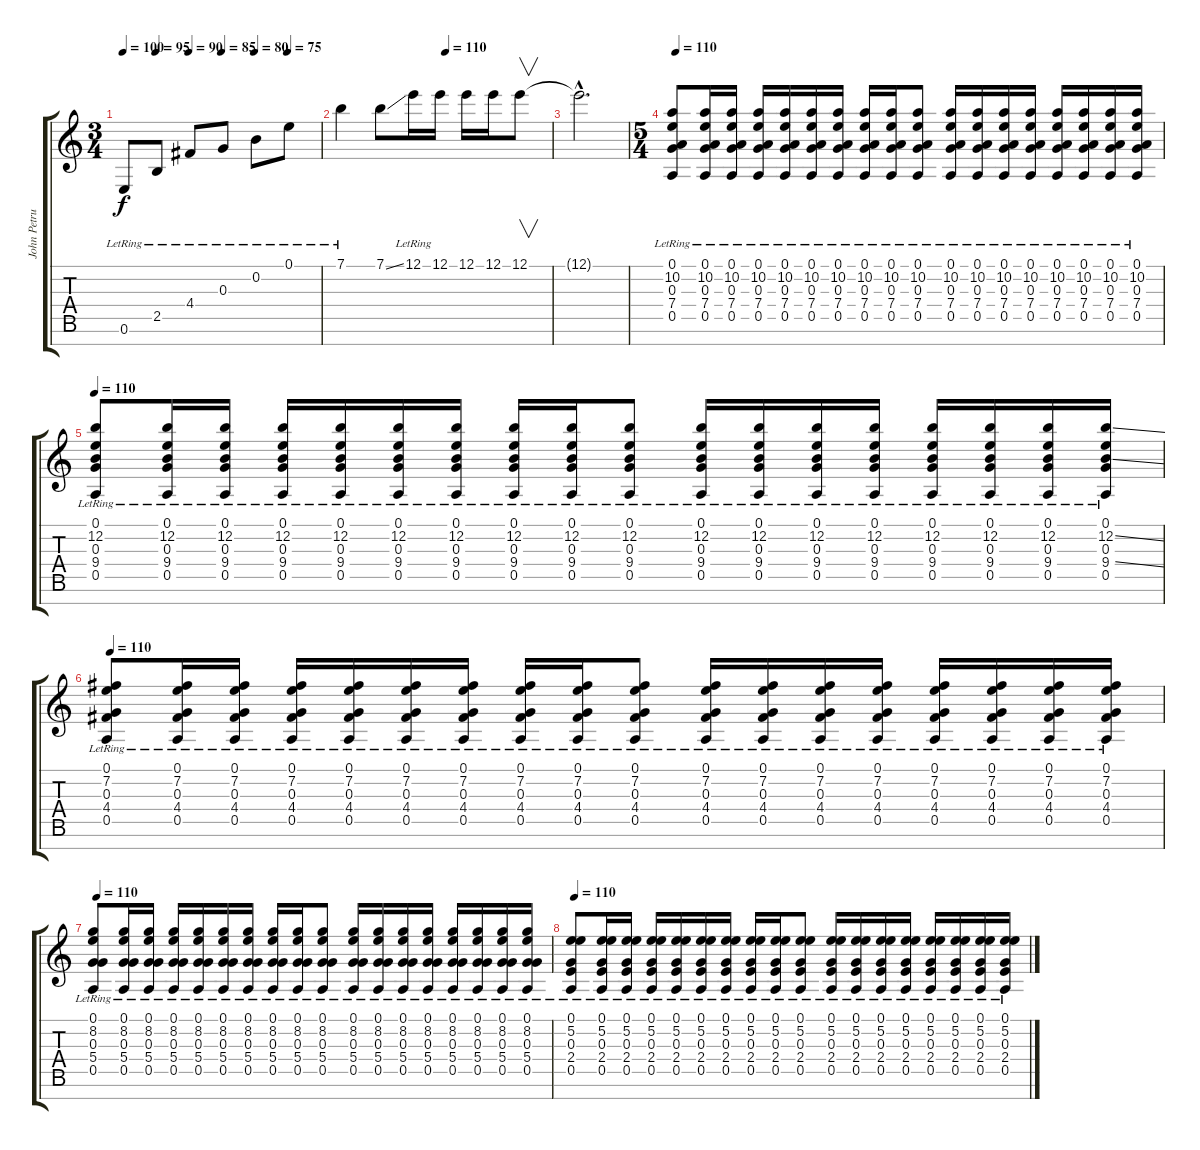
\track ("John Petrucci" "John Petru") {instrument acousticguitarsteel}
\staff {score tabs}
\tuning (E4 B3 G3 D3 A2 E2 B1) {hide}
\ts (3 4)
\tempo 100
\tempo (95 0.16666666666666666)
\tempo (90 0.3333333333333333)
\tempo (85 0.5)
\tempo (80 0.6666666666666666)
\tempo (75 0.8333333333333334)
\clef g2
\ks c
0.6{lr}.8{dy f instrument acousticguitarsteel} 2.5{lr}.8 4.4{lr}.8 0.3{lr}.8 0.2{lr}.8 0.1{lr}.8 |
\tempo (110 0.5)
7.1{lr}.4 7.1{ss}.8 12.1{lr}.16 12.1.16 12.1.16 12.1.16 12.1.8{v} |
12.1{hac t}.2{d} |
\ts (5 4)
\tempo 110
(0.1{lr} 10.2{lr} 0.3{lr} 7.4{lr} 0.5{lr}).8 (0.1{lr} 10.2{lr} 0.3{lr} 7.4{lr} 0.5{lr}).16 (0.1{lr} 10.2{lr} 0.3{lr} 7.4{lr} 0.5{lr}).16 (0.1{lr} 10.2{lr} 0.3{lr} 7.4{lr} 0.5{lr}).16 (0.1{lr} 10.2{lr} 0.3{lr} 7.4{lr} 0.5{lr}).16 (0.1{lr} 10.2{lr} 0.3{lr} 7.4{lr} 0.5{lr}).16 (0.1{lr} 10.2{lr} 0.3{lr} 7.4{lr} 0.5{lr}).16 (0.1{lr} 10.2{lr} 0.3{lr} 7.4{lr} 0.5{lr}).16 (0.1{lr} 10.2{lr} 0.3{lr} 7.4{lr} 0.5{lr}).16 (0.1{lr} 10.2{lr} 0.3{lr} 7.4{lr} 0.5{lr}).8 (0.1{lr} 10.2{lr} 0.3{lr} 7.4{lr} 0.5{lr}).16 (0.1{lr} 10.2{lr} 0.3{lr} 7.4{lr} 0.5{lr}).16 (0.1{lr} 10.2{lr} 0.3{lr} 7.4{lr} 0.5{lr}).16 (0.1{lr} 10.2{lr} 0.3{lr} 7.4{lr} 0.5{lr}).16 (0.1{lr} 10.2{lr} 0.3{lr} 7.4{lr} 0.5{lr}).16 (0.1{lr} 10.2{lr} 0.3{lr} 7.4{lr} 0.5{lr}).16 (0.1{lr} 10.2{lr} 0.3{lr} 7.4{lr} 0.5{lr}).16 (0.1{lr} 10.2{lr} 0.3{lr} 7.4{lr} 0.5{lr}).16 |
\tempo 110
(0.1{lr} 12.2{lr} 0.3{lr} 9.4{lr} 0.5{lr}).8 (0.1{lr} 12.2{lr} 0.3{lr} 9.4{lr} 0.5{lr}).16 (0.1{lr} 12.2{lr} 0.3{lr} 9.4{lr} 0.5{lr}).16 (0.1{lr} 12.2{lr} 0.3{lr} 9.4{lr} 0.5{lr}).16 (0.1{lr} 12.2{lr} 0.3{lr} 9.4{lr} 0.5{lr}).16 (0.1{lr} 12.2{lr} 0.3{lr} 9.4{lr} 0.5{lr}).16 (0.1{lr} 12.2{lr} 0.3{lr} 9.4{lr} 0.5{lr}).16 (0.1{lr} 12.2{lr} 0.3{lr} 9.4{lr} 0.5{lr}).16 (0.1{lr} 12.2{lr} 0.3{lr} 9.4{lr} 0.5{lr}).16 (0.1{lr} 12.2{lr} 0.3{lr} 9.4{lr} 0.5{lr}).8 (0.1{lr} 12.2{lr} 0.3{lr} 9.4{lr} 0.5{lr}).16 (0.1{lr} 12.2{lr} 0.3{lr} 9.4{lr} 0.5{lr}).16 (0.1{lr} 12.2{lr} 0.3{lr} 9.4{lr} 0.5{lr}).16 (0.1{lr} 12.2{lr} 0.3{lr} 9.4{lr} 0.5{lr}).16 (0.1{lr} 12.2{lr} 0.3{lr} 9.4{lr} 0.5{lr}).16 (0.1{lr} 12.2{lr} 0.3{lr} 9.4{lr} 0.5{lr}).16 (0.1{lr} 12.2{lr} 0.3{lr} 9.4{lr} 0.5{lr}).16 (0.1{lr} 12.2{ss} 0.3{lr} 9.4{ss} 0.5{lr}).16 |
\tempo 110
(0.1{lr} 7.2{lr} 0.3{lr} 4.4{lr} 0.5{lr}).8 (0.1{lr} 7.2{lr} 0.3{lr} 4.4{lr} 0.5{lr}).16 (0.1{lr} 7.2{lr} 0.3{lr} 4.4{lr} 0.5{lr}).16 (0.1{lr} 7.2{lr} 0.3{lr} 4.4{lr} 0.5{lr}).16 (0.1{lr} 7.2{lr} 0.3{lr} 4.4{lr} 0.5{lr}).16 (0.1{lr} 7.2{lr} 0.3{lr} 4.4{lr} 0.5{lr}).16 (0.1{lr} 7.2{lr} 0.3{lr} 4.4{lr} 0.5{lr}).16 (0.1{lr} 7.2{lr} 0.3{lr} 4.4{lr} 0.5{lr}).16 (0.1{lr} 7.2{lr} 0.3{lr} 4.4{lr} 0.5{lr}).16 (0.1{lr} 7.2{lr} 0.3{lr} 4.4{lr} 0.5{lr}).8 (0.1{lr} 7.2{lr} 0.3{lr} 4.4{lr} 0.5{lr}).16 (0.1{lr} 7.2{lr} 0.3{lr} 4.4{lr} 0.5{lr}).16 (0.1{lr} 7.2{lr} 0.3{lr} 4.4{lr} 0.5{lr}).16 (0.1{lr} 7.2{lr} 0.3{lr} 4.4{lr} 0.5{lr}).16 (0.1{lr} 7.2{lr} 0.3{lr} 4.4{lr} 0.5{lr}).16 (0.1{lr} 7.2{lr} 0.3{lr} 4.4{lr} 0.5{lr}).16 (0.1{lr} 7.2{lr} 0.3{lr} 4.4{lr} 0.5{lr}).16 (0.1{lr} 7.2{lr} 0.3{lr} 4.4{lr} 0.5{lr}).16 |
\tempo 110
(0.1{lr} 8.2{lr} 0.3{lr} 5.4{lr} 0.5{lr}).8 (0.1{lr} 8.2{lr} 0.3{lr} 5.4{lr} 0.5{lr}).16 (0.1{lr} 8.2{lr} 0.3{lr} 5.4{lr} 0.5{lr}).16 (0.1{lr} 8.2{lr} 0.3{lr} 5.4{lr} 0.5{lr}).16 (0.1{lr} 8.2{lr} 0.3{lr} 5.4{lr} 0.5{lr}).16 (0.1{lr} 8.2{lr} 0.3{lr} 5.4{lr} 0.5{lr}).16 (0.1{lr} 8.2{lr} 0.3{lr} 5.4{lr} 0.5{lr}).16 (0.1{lr} 8.2{lr} 0.3{lr} 5.4{lr} 0.5{lr}).16 (0.1{lr} 8.2{lr} 0.3{lr} 5.4{lr} 0.5{lr}).16 (0.1{lr} 8.2{lr} 0.3{lr} 5.4{lr} 0.5{lr}).8 (0.1{lr} 8.2{lr} 0.3{lr} 5.4{lr} 0.5{lr}).16 (0.1{lr} 8.2{lr} 0.3{lr} 5.4{lr} 0.5{lr}).16 (0.1{lr} 8.2{lr} 0.3{lr} 5.4{lr} 0.5{lr}).16 (0.1{lr} 8.2{lr} 0.3{lr} 5.4{lr} 0.5{lr}).16 (0.1{lr} 8.2{lr} 0.3{lr} 5.4{lr} 0.5{lr}).16 (0.1{lr} 8.2{lr} 0.3{lr} 5.4{lr} 0.5{lr}).16 (0.1{lr} 8.2{lr} 0.3{lr} 5.4{lr} 0.5{lr}).16 (0.1{lr} 8.2{lr} 0.3{lr} 5.4{lr} 0.5{lr}).16 |
\tempo 110
(0.1{lr} 5.2{lr} 0.3{lr} 2.4{lr} 0.5{lr}).8 (0.1{lr} 5.2{lr} 0.3{lr} 2.4{lr} 0.5{lr}).16 (0.1{lr} 5.2{lr} 0.3{lr} 2.4{lr} 0.5{lr}).16 (0.1{lr} 5.2{lr} 0.3{lr} 2.4{lr} 0.5{lr}).16 (0.1{lr} 5.2{lr} 0.3{lr} 2.4{lr} 0.5{lr}).16 (0.1{lr} 5.2{lr} 0.3{lr} 2.4{lr} 0.5{lr}).16 (0.1{lr} 5.2{lr} 0.3{lr} 2.4{lr} 0.5{lr}).16 (0.1{lr} 5.2{lr} 0.3{lr} 2.4{lr} 0.5{lr}).16 (0.1{lr} 5.2{lr} 0.3{lr} 2.4{lr} 0.5{lr}).16 (0.1{lr} 5.2{lr} 0.3{lr} 2.4{lr} 0.5{lr}).8 (0.1{lr} 5.2{lr} 0.3{lr} 2.4{lr} 0.5{lr}).16 (0.1{lr} 5.2{lr} 0.3{lr} 2.4{lr} 0.5{lr}).16 (0.1{lr} 5.2{lr} 0.3{lr} 2.4{lr} 0.5{lr}).16 (0.1{lr} 5.2{lr} 0.3{lr} 2.4{lr} 0.5{lr}).16 (0.1{lr} 5.2{lr} 0.3{lr} 2.4{lr} 0.5{lr}).16 (0.1{lr} 5.2{lr} 0.3{lr} 2.4{lr} 0.5{lr}).16 (0.1{lr} 5.2{lr} 0.3{lr} 2.4{lr} 0.5{lr}).16 (0.1{lr} 5.2{lr} 0.3{lr} 2.4{lr} 0.5{lr}).16
